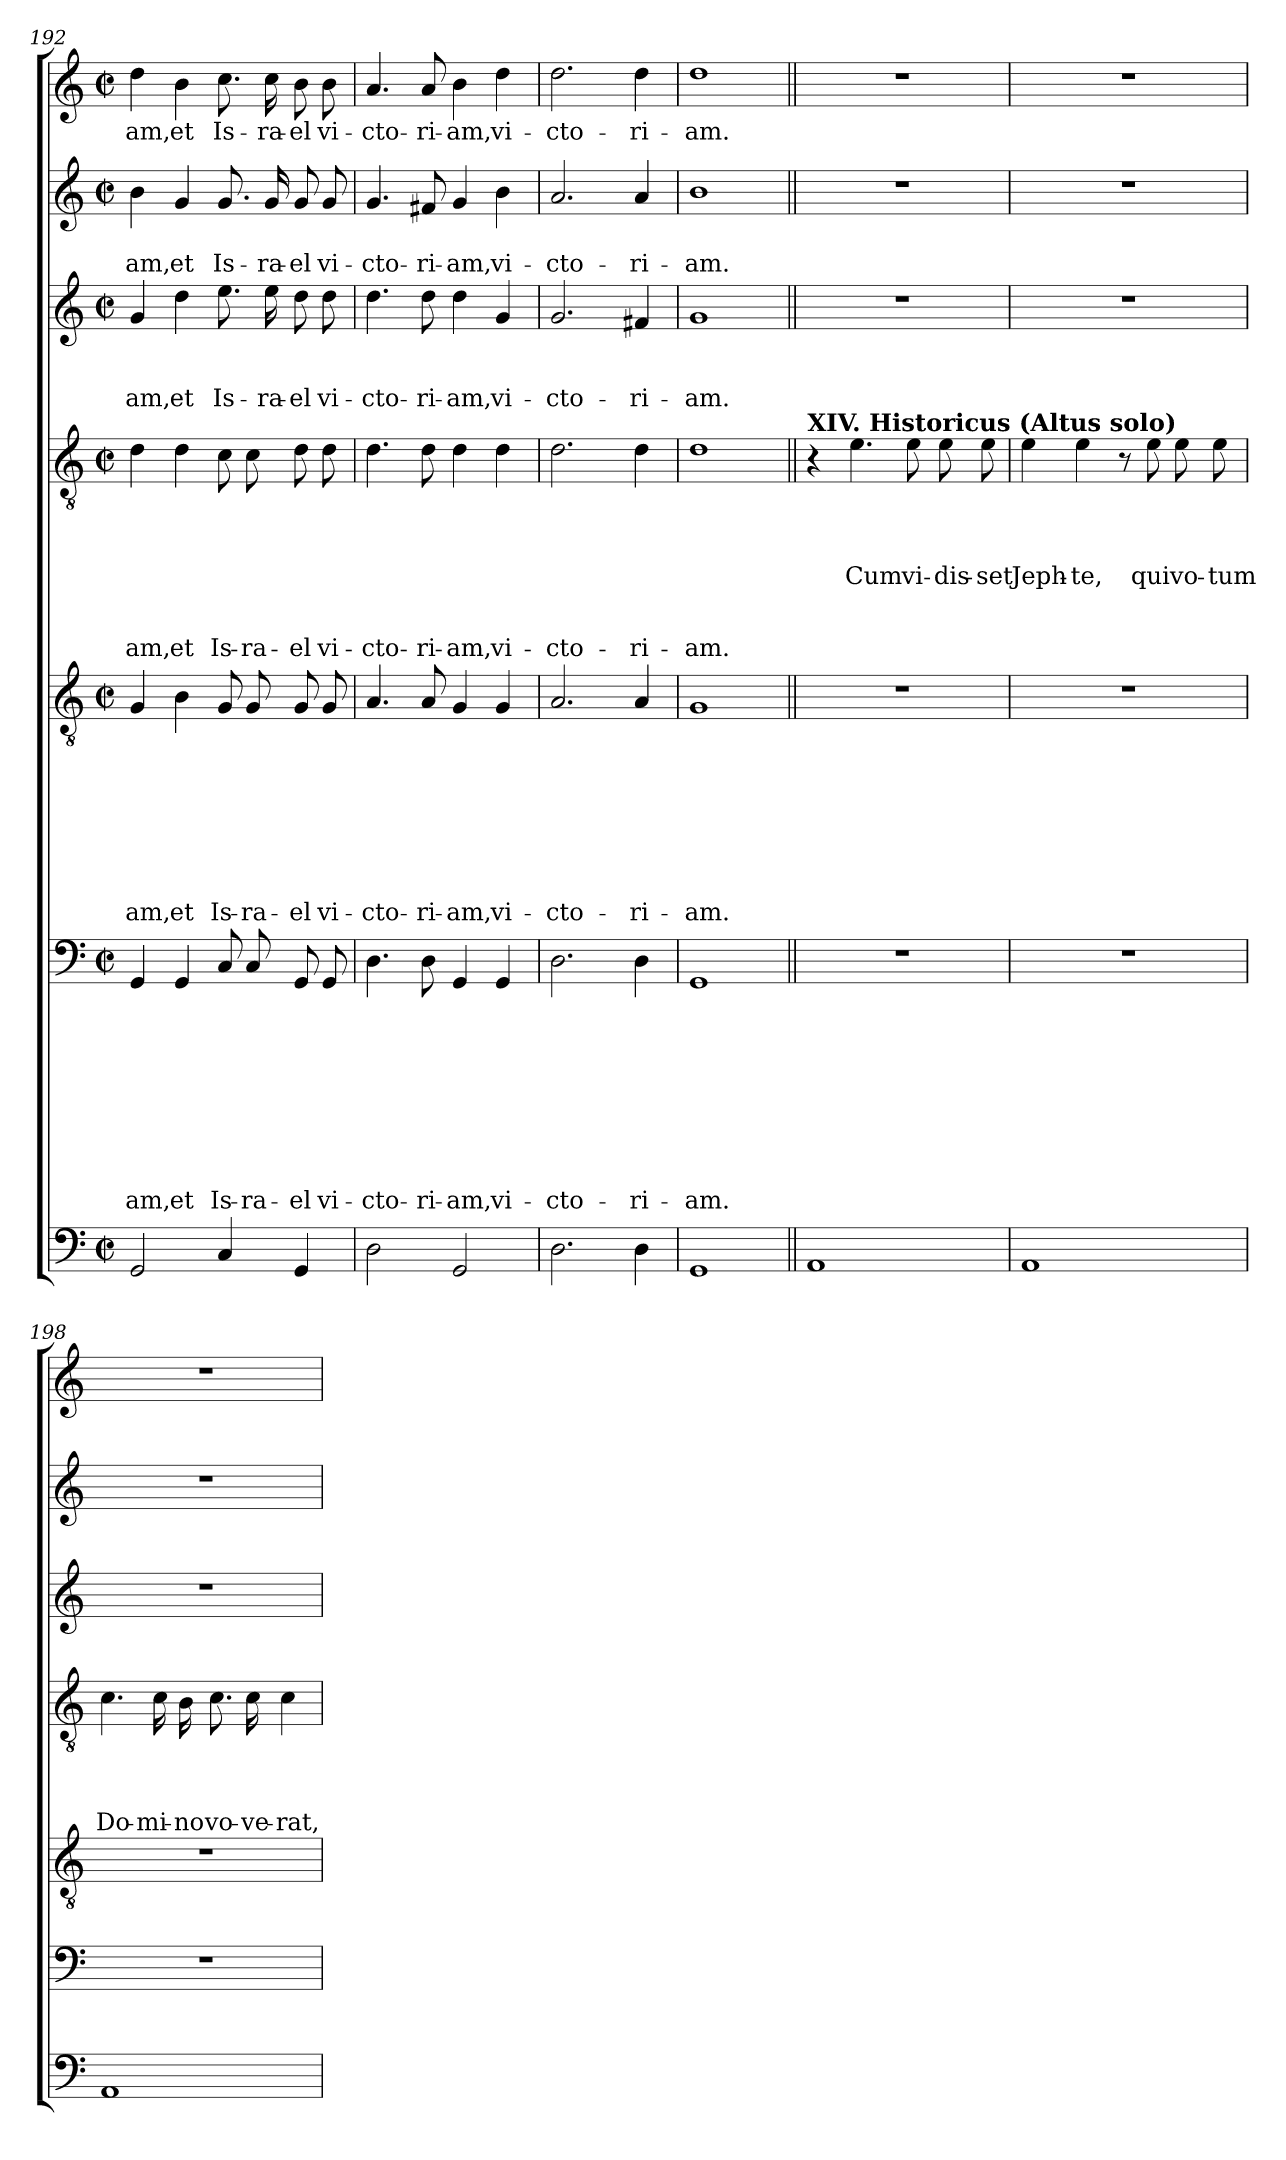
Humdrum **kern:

**kern	**kern	**text	**text	**text	**text	**text	**text	**text	**text	**text	**kern	**text	**text	**text	**text	**text	**text	**text	**text	**kern	**text	**text	**text	**text	**text	**text	**text	**kern	**text	**text	**text	**kern	**text	**text	**kern	**text
*part7	*part6	*part6	*part6	*part6	*part6	*part6	*part6	*part6	*part6	*part6	*part5	*part5	*part5	*part5	*part5	*part5	*part5	*part5	*part5	*part4	*part4	*part4	*part4	*part4	*part4	*part4	*part4	*part3	*part3	*part3	*part3	*part2	*part2	*part2	*part1	*part1
*staff7	*staff6	*staff6	*staff6	*staff6	*staff6	*staff6	*staff6	*staff6	*staff6	*staff6	*staff5	*staff5	*staff5	*staff5	*staff5	*staff5	*staff5	*staff5	*staff5	*staff4	*staff4	*staff4	*staff4	*staff4	*staff4	*staff4	*staff4	*staff3	*staff3	*staff3	*staff3	*staff2	*staff2	*staff2	*staff1	*staff1
!!LO:LB:g=z
*clefF4	*clefF4	*	*	*	*	*	*	*	*	*	*clefGv2	*	*	*	*	*	*	*	*	*clefGv2	*	*	*	*	*	*	*	*clefG2	*	*	*	*clefG2	*	*	*clefG2	*
*k[]	*k[]	*	*	*	*	*	*	*	*	*	*k[]	*	*	*	*	*	*	*	*	*k[]	*	*	*	*	*	*	*	*k[]	*	*	*	*k[]	*	*	*k[]	*
*C:	*C:	*	*	*	*	*	*	*	*	*	*C:	*	*	*	*	*	*	*	*	*C:	*	*	*	*	*	*	*	*C:	*	*	*	*C:	*	*	*C:	*
*M2/2	*M2/2	*	*	*	*	*	*	*	*	*	*M2/2	*	*	*	*	*	*	*	*	*M2/2	*	*	*	*	*	*	*	*M2/2	*	*	*	*M2/2	*	*	*M2/2	*
*met(c|)	*met(c|)	*	*	*	*	*	*	*	*	*	*met(c|)	*	*	*	*	*	*	*	*	*met(c|)	*	*	*	*	*	*	*	*met(c|)	*	*	*	*met(c|)	*	*	*met(c|)	*
=192	=192	=192	=192	=192	=192	=192	=192	=192	=192	=192	=192	=192	=192	=192	=192	=192	=192	=192	=192	=192	=192	=192	=192	=192	=192	=192	=192	=192	=192	=192	=192	=192	=192	=192	=192	=192
2GG/	4GG/	.	.	.	.	.	.	.	.	-am,	4G/	.	.	.	.	.	.	.	-am,	4d\	.	.	.	.	.	.	-am,	4g/	.	.	-am,	4b\	.	-am,	4dd\	-am,
.	4GG/	.	.	.	.	.	.	.	.	et	4B\	.	.	.	.	.	.	.	et	4d\	.	.	.	.	.	.	et	4dd\	.	.	et	4g/	.	et	4b\	et
4C/	8C/	.	.	.	.	.	.	.	.	Is-	8G/	.	.	.	.	.	.	.	Is-	8c\	.	.	.	.	.	.	Is-	8.ee\	.	.	Is-	8.g/	.	Is-	8.cc\	Is-
.	8C/	.	.	.	.	.	.	.	.	-ra-	8G/	.	.	.	.	.	.	.	-ra-	8c\	.	.	.	.	.	.	-ra-	.	.	.	.	.	.	.	.	.
.	.	.	.	.	.	.	.	.	.	.	.	.	.	.	.	.	.	.	.	.	.	.	.	.	.	.	.	16ee\	.	.	-ra-	16g/	.	-ra-	16cc\	-ra-
4GG/	8GG/	.	.	.	.	.	.	.	.	-el	8G/	.	.	.	.	.	.	.	-el	8d\	.	.	.	.	.	.	-el	8dd\	.	.	-el	8g/	.	-el	8b\	-el
.	8GG/	.	.	.	.	.	.	.	.	vi-	8G/	.	.	.	.	.	.	.	vi-	8d\	.	.	.	.	.	.	vi-	8dd\	.	.	vi-	8g/	.	vi-	8b\	vi-
=193	=193	=193	=193	=193	=193	=193	=193	=193	=193	=193	=193	=193	=193	=193	=193	=193	=193	=193	=193	=193	=193	=193	=193	=193	=193	=193	=193	=193	=193	=193	=193	=193	=193	=193	=193	=193
2D\	4.D\	.	.	.	.	.	.	.	.	-cto-	4.A/	.	.	.	.	.	.	.	-cto-	4.d\	.	.	.	.	.	.	-cto-	4.dd\	.	.	-cto-	4.g/	.	-cto-	4.a/	-cto-
.	8D\	.	.	.	.	.	.	.	.	-ri-	8A/	.	.	.	.	.	.	.	-ri-	8d\	.	.	.	.	.	.	-ri-	8dd\	.	.	-ri-	8f#X/	.	-ri-	8a/	-ri-
2GG/	4GG/	.	.	.	.	.	.	.	.	-am,	4G/	.	.	.	.	.	.	.	-am,	4d\	.	.	.	.	.	.	-am,	4dd\	.	.	-am,	4g/	.	-am,	4b\	-am,
.	4GG/	.	.	.	.	.	.	.	.	vi-	4G/	.	.	.	.	.	.	.	vi-	4d\	.	.	.	.	.	.	vi-	4g/	.	.	vi-	4b\	.	vi-	4dd\	vi-
=194	=194	=194	=194	=194	=194	=194	=194	=194	=194	=194	=194	=194	=194	=194	=194	=194	=194	=194	=194	=194	=194	=194	=194	=194	=194	=194	=194	=194	=194	=194	=194	=194	=194	=194	=194	=194
2.D\	2.D\	.	.	.	.	.	.	.	.	-cto-	2.A/	.	.	.	.	.	.	.	-cto-	2.d\	.	.	.	.	.	.	-cto-	2.g/	.	.	-cto-	2.a/	.	-cto-	2.dd\	-cto-
4D\	4D\	.	.	.	.	.	.	.	.	-ri-	4A/	.	.	.	.	.	.	.	-ri-	4d\	.	.	.	.	.	.	-ri-	4f#X/	.	.	-ri-	4a/	.	-ri-	4dd\	-ri-
=195	=195	=195	=195	=195	=195	=195	=195	=195	=195	=195	=195	=195	=195	=195	=195	=195	=195	=195	=195	=195	=195	=195	=195	=195	=195	=195	=195	=195	=195	=195	=195	=195	=195	=195	=195	=195
1GG	1GG	.	.	.	.	.	.	.	.	-am.	1G	.	.	.	.	.	.	.	-am.	1d	.	.	.	.	.	.	-am.	1g	.	.	-am.	1b	.	-am.	1dd	-am.
!!LO:PB:g=z
=196||	=196||	=196||	=196||	=196||	=196||	=196||	=196||	=196||	=196||	=196||	=196||	=196||	=196||	=196||	=196||	=196||	=196||	=196||	=196||	=196||	=196||	=196||	=196||	=196||	=196||	=196||	=196||	=196||	=196||	=196||	=196||	=196||	=196||	=196||	=196||	=196||
!	!	!	!	!	!	!	!	!	!	!	!	!	!	!	!	!	!	!	!	!LO:TX:a:B:t=XIV. Historicus (Altus solo)	!	!	!	!	!	!	!	!	!	!	!	!	!	!	!	!
1AA	1r	.	.	.	.	.	.	.	.	.	1r	.	.	.	.	.	.	.	.	4r	.	.	.	.	.	.	.	1r	.	.	.	1r	.	.	1r	.
.	.	.	.	.	.	.	.	.	.	.	.	.	.	.	.	.	.	.	.	4.e\	.	.	.	Cum	.	.	.	.	.	.	.	.	.	.	.	.
.	.	.	.	.	.	.	.	.	.	.	.	.	.	.	.	.	.	.	.	8e\	.	.	.	vi-	.	.	.	.	.	.	.	.	.	.	.	.
.	.	.	.	.	.	.	.	.	.	.	.	.	.	.	.	.	.	.	.	8e\	.	.	.	-dis-	.	.	.	.	.	.	.	.	.	.	.	.
.	.	.	.	.	.	.	.	.	.	.	.	.	.	.	.	.	.	.	.	8e\	.	.	.	-set	.	.	.	.	.	.	.	.	.	.	.	.
=197	=197	=197	=197	=197	=197	=197	=197	=197	=197	=197	=197	=197	=197	=197	=197	=197	=197	=197	=197	=197	=197	=197	=197	=197	=197	=197	=197	=197	=197	=197	=197	=197	=197	=197	=197	=197
1AA	1r	.	.	.	.	.	.	.	.	.	1r	.	.	.	.	.	.	.	.	4e\	.	.	.	Jeph-	.	.	.	1r	.	.	.	1r	.	.	1r	.
.	.	.	.	.	.	.	.	.	.	.	.	.	.	.	.	.	.	.	.	4e\	.	.	.	-te,	.	.	.	.	.	.	.	.	.	.	.	.
.	.	.	.	.	.	.	.	.	.	.	.	.	.	.	.	.	.	.	.	8r	.	.	.	.	.	.	.	.	.	.	.	.	.	.	.	.
.	.	.	.	.	.	.	.	.	.	.	.	.	.	.	.	.	.	.	.	8e\	.	.	.	qui	.	.	.	.	.	.	.	.	.	.	.	.
.	.	.	.	.	.	.	.	.	.	.	.	.	.	.	.	.	.	.	.	8e\	.	.	.	vo-	.	.	.	.	.	.	.	.	.	.	.	.
.	.	.	.	.	.	.	.	.	.	.	.	.	.	.	.	.	.	.	.	8e\	.	.	.	-tum	.	.	.	.	.	.	.	.	.	.	.	.
=198	=198	=198	=198	=198	=198	=198	=198	=198	=198	=198	=198	=198	=198	=198	=198	=198	=198	=198	=198	=198	=198	=198	=198	=198	=198	=198	=198	=198	=198	=198	=198	=198	=198	=198	=198	=198
1AA	1r	.	.	.	.	.	.	.	.	.	1r	.	.	.	.	.	.	.	.	4.c\	.	.	.	Do-	.	.	.	1r	.	.	.	1r	.	.	1r	.
.	.	.	.	.	.	.	.	.	.	.	.	.	.	.	.	.	.	.	.	16c\	.	.	.	-mi-	.	.	.	.	.	.	.	.	.	.	.	.
.	.	.	.	.	.	.	.	.	.	.	.	.	.	.	.	.	.	.	.	16B\	.	.	.	-no	.	.	.	.	.	.	.	.	.	.	.	.
.	.	.	.	.	.	.	.	.	.	.	.	.	.	.	.	.	.	.	.	8.c\	.	.	.	vo-	.	.	.	.	.	.	.	.	.	.	.	.
.	.	.	.	.	.	.	.	.	.	.	.	.	.	.	.	.	.	.	.	16c\	.	.	.	-ve-	.	.	.	.	.	.	.	.	.	.	.	.
.	.	.	.	.	.	.	.	.	.	.	.	.	.	.	.	.	.	.	.	4c\	.	.	.	-rat,	.	.	.	.	.	.	.	.	.	.	.	.
=	=	=	=	=	=	=	=	=	=	=	=	=	=	=	=	=	=	=	=	=	=	=	=	=	=	=	=	=	=	=	=	=	=	=	=	=
*-	*-	*-	*-	*-	*-	*-	*-	*-	*-	*-	*-	*-	*-	*-	*-	*-	*-	*-	*-	*-	*-	*-	*-	*-	*-	*-	*-	*-	*-	*-	*-	*-	*-	*-	*-	*-
